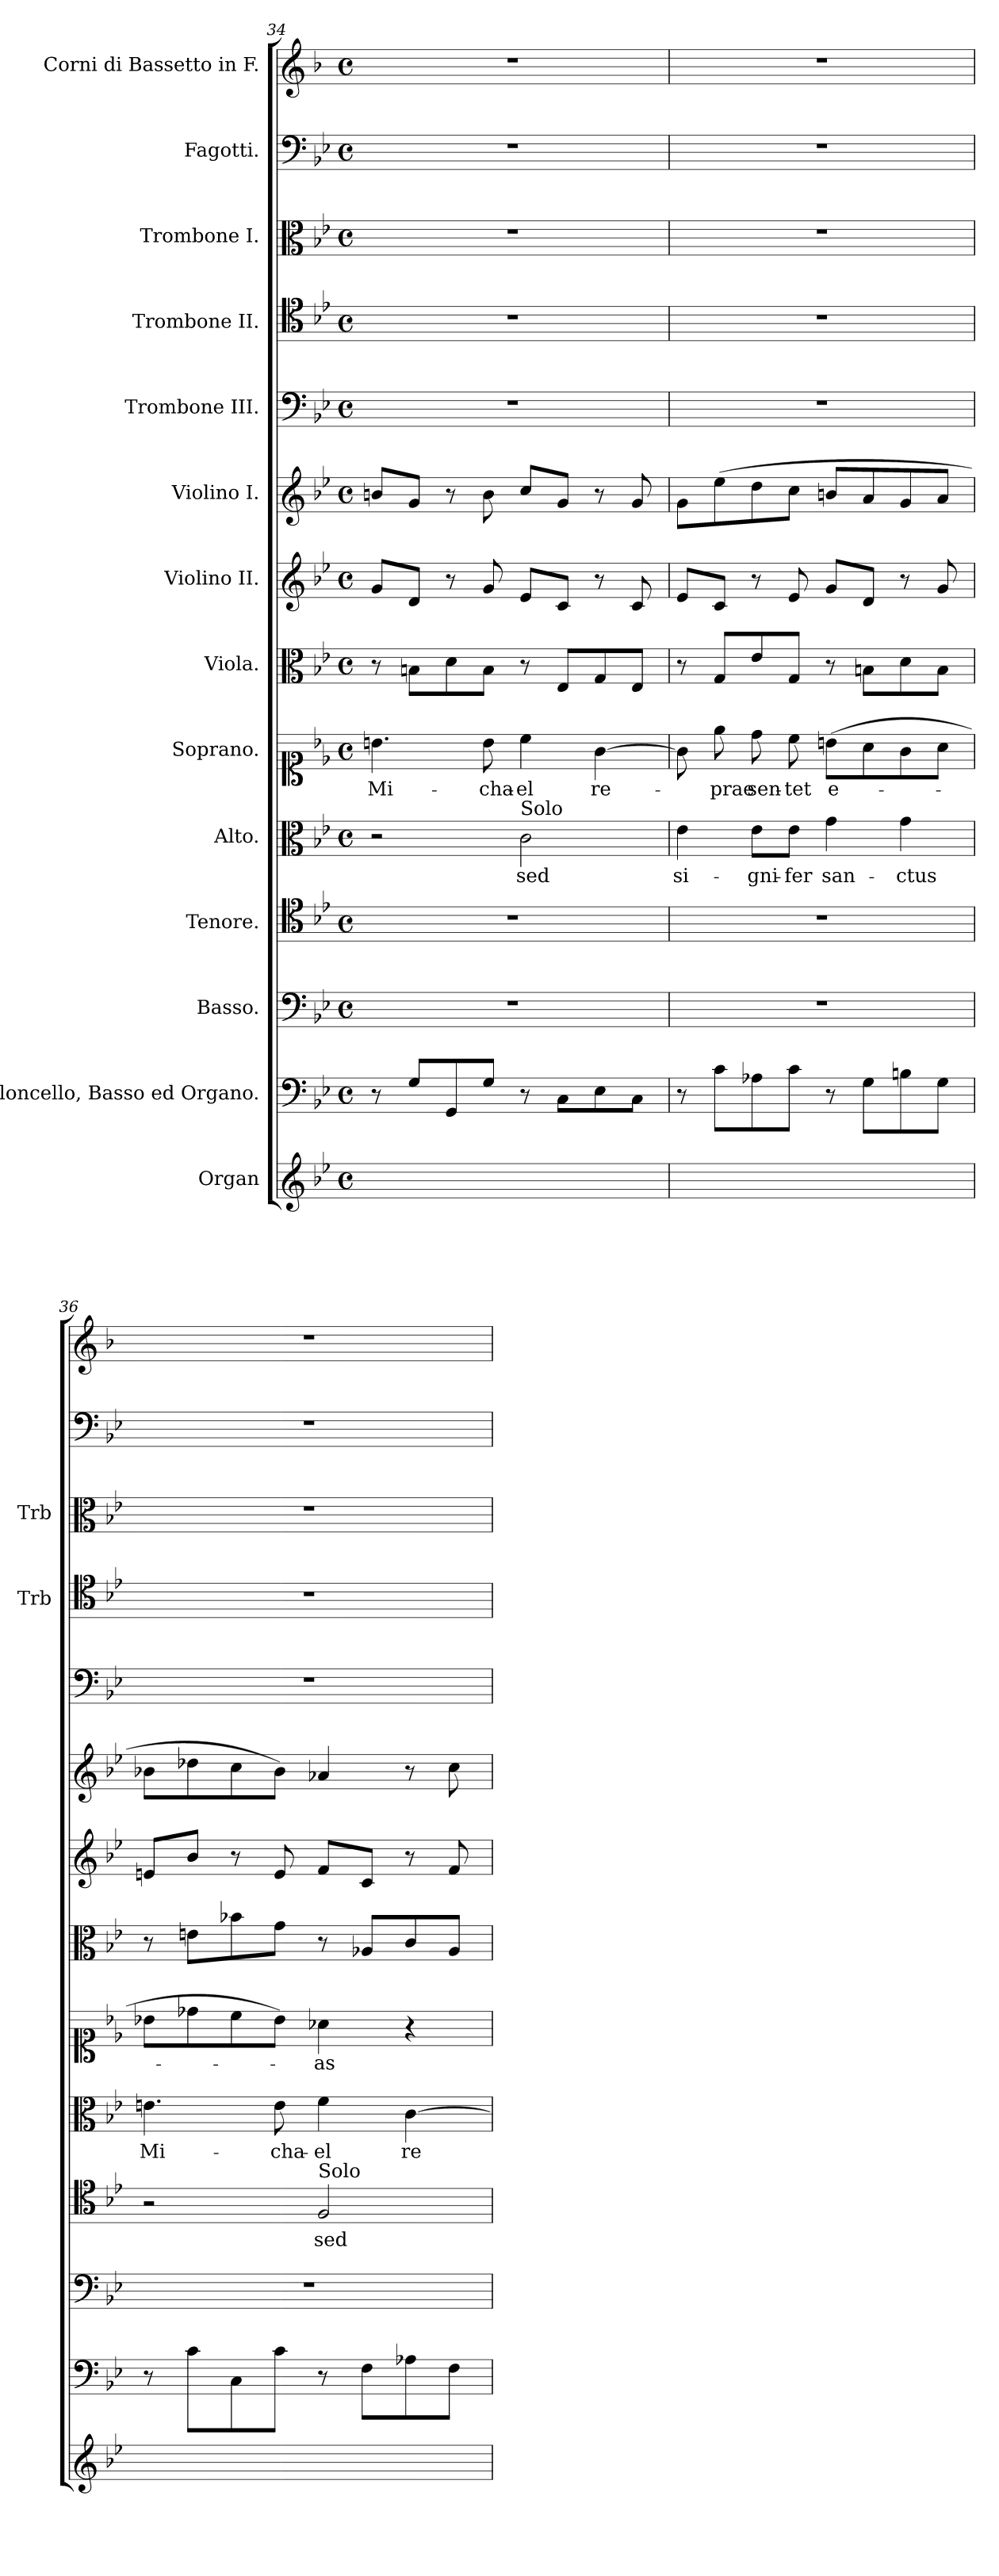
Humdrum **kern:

**kern	**kern	**kern	**kern	**text	**kern	**text	**kern	**text	**kern	**kern	**kern	**kern	**kern	**kern	**kern	**kern
*part14	*part13	*part12	*part11	*part11	*part10	*part10	*part9	*part9	*part8	*part7	*part6	*part5	*part4	*part3	*part2	*part1
*staff14	*staff13	*staff12	*staff11	*staff11	*staff10	*staff10	*staff9	*staff9	*staff8	*staff7	*staff6	*staff5	*staff4	*staff3	*staff2	*staff1
*I"Organ	*I"Violoncello, Basso ed Organo.	*I"Basso.	*I"Tenore.	*	*I"Alto.	*	*I"Soprano.	*	*I"Viola.	*I"Violino II.	*I"Violino I.	*I"Trombone III.	*I"Trombone II.	*I"Trombone I.	*I"Fagotti.	*I"Corni di Bassetto in F.
*	*	*	*	*	*	*	*	*	*	*	*	*	*I'Trb	*I'Trb	*	*
*clefG2	*clefF4	*clefF4	*clefC4	*	*clefC3	*	*clefC1	*	*clefC3	*clefG2	*clefG2	*clefF4	*clefC4	*clefC3	*clefF4	*clefG2
*	*	*	*	*	*	*	*	*	*	*	*	*	*	*	*	*ITrd4c7
*k[b-e-]	*k[b-e-]	*k[b-e-]	*k[b-e-]	*	*k[b-e-]	*	*k[b-e-]	*	*k[b-e-]	*k[b-e-]	*k[b-e-]	*k[b-e-]	*k[b-e-]	*k[b-e-]	*k[b-e-]	*k[b-e-]
*M4/4	*M4/4	*M4/4	*M4/4	*	*M4/4	*	*M4/4	*	*M4/4	*M4/4	*M4/4	*M4/4	*M4/4	*M4/4	*M4/4	*M4/4
*met(c)	*met(c)	*met(c)	*met(c)	*	*met(c)	*	*met(c)	*	*met(c)	*met(c)	*met(c)	*met(c)	*met(c)	*met(c)	*met(c)	*met(c)
=34	=34	=34	=34	=34	=34	=34	=34	=34	=34	=34	=34	=34	=34	=34	=34	=34
*^	*^	*	*	*	*	*	*	*	*	*	*	*	*	*	*	*
!	!	!	!	!	!	!	!	!	!	!LO:LY:b	!	!	!	!	!	!	!	!
2Bn\yy 2d\yy 2g\yy	8ryy	8r	8ryy	1r	1r	.	2r	.	4.bn\	Mi-	8r	8g/L	8bn/L	1r	1r	1r	1r	1r
.	8GG/Lyy	8G/L	8GG/Lyy	.	.	.	.	.	.	.	8Bn\L	8d/J	8g/J	.	.	.	.	.
.	8GGG/yy	8GG/	8GGG/yy	.	.	.	.	.	.	.	8d\	8r	8r	.	.	.	.	.
!	!	!	!	!	!	!	!	!	!	!LO:LY:b	!	!	!	!	!	!	!	!
.	8GG/Jyy	8G/J	8GG/Jyy	.	.	.	.	.	8b\	-cha-	8B\J	8g/	8b\	.	.	.	.	.
!	!	!	!	!	!	!	!LO:TX:a:t=Solo	!	!	!	!	!	!	!	!	!	!	!
!	!	!	!	!	!	!	!	!LO:LY:b	!	!LO:LY:b	!	!	!	!	!	!	!	!
4ryy	8ryy	8r	8ryy	.	.	.	2c\	sed	4cc\	-el	8r	8e-/L	8cc/L	.	.	.	.	.
.	8CC/Lyy	8C\L	8CC\Lyy	.	.	.	.	.	.	.	8E-/L	8c/J	8g/J	.	.	.	.	.
!	!	!	!	!	!	!	!	!	!	!LO:LY:b	!	!	!	!	!	!	!	!
4c\yy 4e-\yy 4g\yy	8EE-/yy	8E-\	8EE-\yy	.	.	.	.	.	[4g\	re-	8G/	8r	8r	.	.	.	.	.
.	8CC/Jyy	8C\J	8CC\Jyy	.	.	.	.	.	.	.	8E-/J	8c/	8g/	.	.	.	.	.
!!LO:PB:g=z
=35	=35	=35	=35	=35	=35	=35	=35	=35	=35	=35	=35	=35	=35	=35	=35	=35	=35	=35
!	!	!	!	!	!	!	!	!LO:LY:b	!	!	!	!	!	!	!	!	!	!
4ryy	8ryy	8r	8ryy	1r	1r	.	4e-\	si-	8g\]	.	8r	8e-/L	8g\L	1r	1r	1r	1r	1r
!	!	!	!	!	!	!	!	!	!	!LO:LY:b	!	!	!	!	!	!	!	!
.	8C/Lyy	8c\L	8C\Lyy	.	.	.	.	.	8ee-\	-prae-	8G/L	8c/J	(>8ee-\	.	.	.	.	.
!	!	!	!	!	!	!	!	!LO:LY:b	!	!LO:LY:b	!	!	!	!	!	!	!	!
8A-X\yy 8d\yy [8e-\yyL	8AA-X/yy	8A-X\	8AA-X\yy	.	.	.	8e-\L	-gni-	8dd\	-sen-	8e-/	8r	8dd\	.	.	.	.	.
!	!	!	!	!	!	!	!	!LO:LY:b	!	!LO:LY:b	!	!	!	!	!	!	!	!
8c\yy 8e-\yy]J	8C/Jyy	8c\J	8C\Jyy	.	.	.	8e-\J	-fer	8cc\	-tet	8G/J	8e-/	8cc\J	.	.	.	.	.
!	!	!	!	!	!	!	!	!LO:LY:b	!	!LO:LY:b	!	!	!	!	!	!	!	!
4ryy	8ryy	8r	8ryy	.	.	.	4g\	san-	(>8bn\L	e-	8r	8g/L	8bn/L	.	.	.	.	.
.	8GG/Lyy	8G\L	8GG\Lyy	.	.	.	.	.	8a\	.	8Bn\L	8d/J	8a/	.	.	.	.	.
!	!	!	!	!	!	!	!	!LO:LY:b	!	!	!	!	!	!	!	!	!	!
4Bn\yy 4d\yy 4g\yy	8BBn/yy	8Bn\	8BBn\yy	.	.	.	4g\	-ctus	8g\	.	8d\	8r	8g/	.	.	.	.	.
.	8GG/Jyy	8G\J	8GG\Jyy	.	.	.	.	.	8a\J	.	8B\J	8g/	8a/J	.	.	.	.	.
=36	=36	=36	=36	=36	=36	=36	=36	=36	=36	=36	=36	=36	=36	=36	=36	=36	=36	=36
!	!	!	!	!	!	!	!	!LO:LY:b	!	!	!	!	!	!	!	!	!	!
[8c\yy [8en\yy 8b-\yyL	8ryy	8r	8ryy	1r	2r	.	4.en\	Mi-	8b-X\L	.	8r	8en/L	8b-X\L	1r	1r	1r	1r	1r
8c\yy_ 8e\yy_ 8dd-X\yy	8C/Lyy	8c\L	8C\Lyy	.	.	.	.	.	8dd-X\	.	8en\L	8b-/J	8dd-X\	.	.	.	.	.
8c\yy_ 8e\yy_ 8cc\yy	8CC/yy	8C\	8CC\yy	.	.	.	.	.	8cc\	.	8b-X\	8r	8cc\	.	.	.	.	.
!	!	!	!	!	!	!	!	!LO:LY:b	!	!	!	!	!	!	!	!	!	!
8c\yy] 8e\yy] 8b-\yyJ	8C/Jyy	8c\J	8C\Jyy	.	.	.	8e\	-cha-	8b-\J)	.	8g\J	8e/	8b-\J)	.	.	.	.	.
!	!	!	!	!	!LO:TX:a:t=Solo	!	!	!	!	!	!	!	!	!	!	!	!	!
!	!	!	!	!	!	!LO:LY:b	!	!LO:LY:b	!	!LO:LY:b	!	!	!	!	!	!	!	!
4ryy	8ryy	8r	8ryy	.	2F/	sed	4f\	-el	4a-X\	-as	8r	8f/L	4a-X/	.	.	.	.	.
.	8FF/Lyy	8F\L	8FF\Lyy	.	.	.	.	.	.	.	8A-X/L	8c/J	.	.	.	.	.	.
!	!	!	!	!	!	!	!	!LO:LY:b	!	!	!	!	!	!	!	!	!	!
4A-X\yy 4c\yy 4f\yy	8AA-X/yy	8A-X\	8AA-X\yy	.	.	.	[4c\	re-	4r	.	8c/	8r	8r	.	.	.	.	.
.	8FF/Jyy	8F\J	8FF\Jyy	.	.	.	.	.	.	.	8A-/J	8f/	8cc\	.	.	.	.	.
*v	*v	*	*	*	*	*	*	*	*	*	*	*	*	*	*	*	*	*
*	*v	*v	*	*	*	*	*	*	*	*	*	*	*	*	*	*	*
=	=	=	=	=	=	=	=	=	=	=	=	=	=	=	=	=
*-	*-	*-	*-	*-	*-	*-	*-	*-	*-	*-	*-	*-	*-	*-	*-	*-
